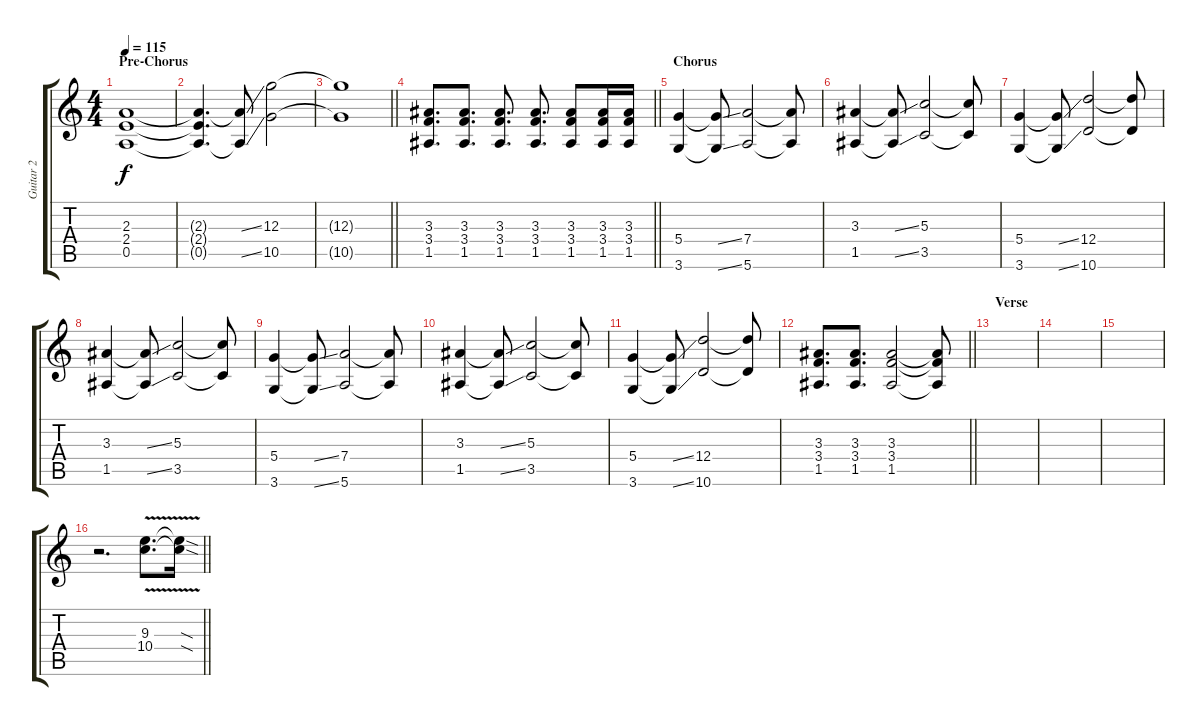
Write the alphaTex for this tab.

\track ("Guitar 2" "Guitar 2") {instrument distortionguitar}
\staff {score tabs}
\tuning (E4 B3 G3 D3 A2 E2) {hide}
\ts (4 4)
\section ("" "Pre-Chorus")
\tempo 115
\clef g2
\ks c
(2.3 2.4 0.5).1{dy f} |
(2.3{t} 2.4{t} 0.5{t}).4{d} (2.3{ss t} 0.5{ss t}).8 (12.3 10.5).2 |
\barLineRight lightlight
(12.3{t} 10.5{t}).1 |
\barLineRight lightlight
(3.3 3.4 1.5).8{d} (3.3 3.4 1.5).8{d} (3.3 3.4 1.5).8{d} (3.3 3.4 1.5).8{d} (3.3 3.4 1.5).8 (3.3 3.4 1.5).16 (3.3 3.4 1.5).16 |
\section ("" "Chorus")
(5.4 3.6).4 (5.4{ss t} 3.6{ss t}).8 (7.4 5.6).2 (7.4{t} 5.6{t}).8 |
(3.3 1.5).4 (3.3{ss t} 1.5{ss t}).8 (5.3 3.5).2 (5.3{t} 3.5{t}).8 |
(5.4 3.6).4 (5.4{ss t} 3.6{ss t}).8 (12.4 10.6).2 (12.4{t} 10.6{t}).8 |
(3.3 1.5).4 (3.3{ss t} 1.5{ss t}).8 (5.3 3.5).2 (5.3{t} 3.5{t}).8 |
(5.4 3.6).4 (5.4{ss t} 3.6{ss t}).8 (7.4 5.6).2 (7.4{t} 5.6{t}).8 |
(3.3 1.5).4 (3.3{ss t} 1.5{ss t}).8 (5.3 3.5).2 (5.3{t} 3.5{t}).8 |
(5.4 3.6).4 (5.4{ss t} 3.6{ss t}).8 (12.4 10.6).2 (12.4{t} 10.6{t}).8 |
\barLineRight lightlight
(3.3 3.4 1.5).8{d} (3.3 3.4 1.5).8{d} (3.3 3.4 1.5).2 (3.3{t} 3.4{t} 1.5{t}).8 |
\section ("" "Verse")
|
|
|
\barLineRight lightlight
r.2{d} (9.3 10.4{v}).8{d} (9.3{sod t} 10.4{sod t}).16
